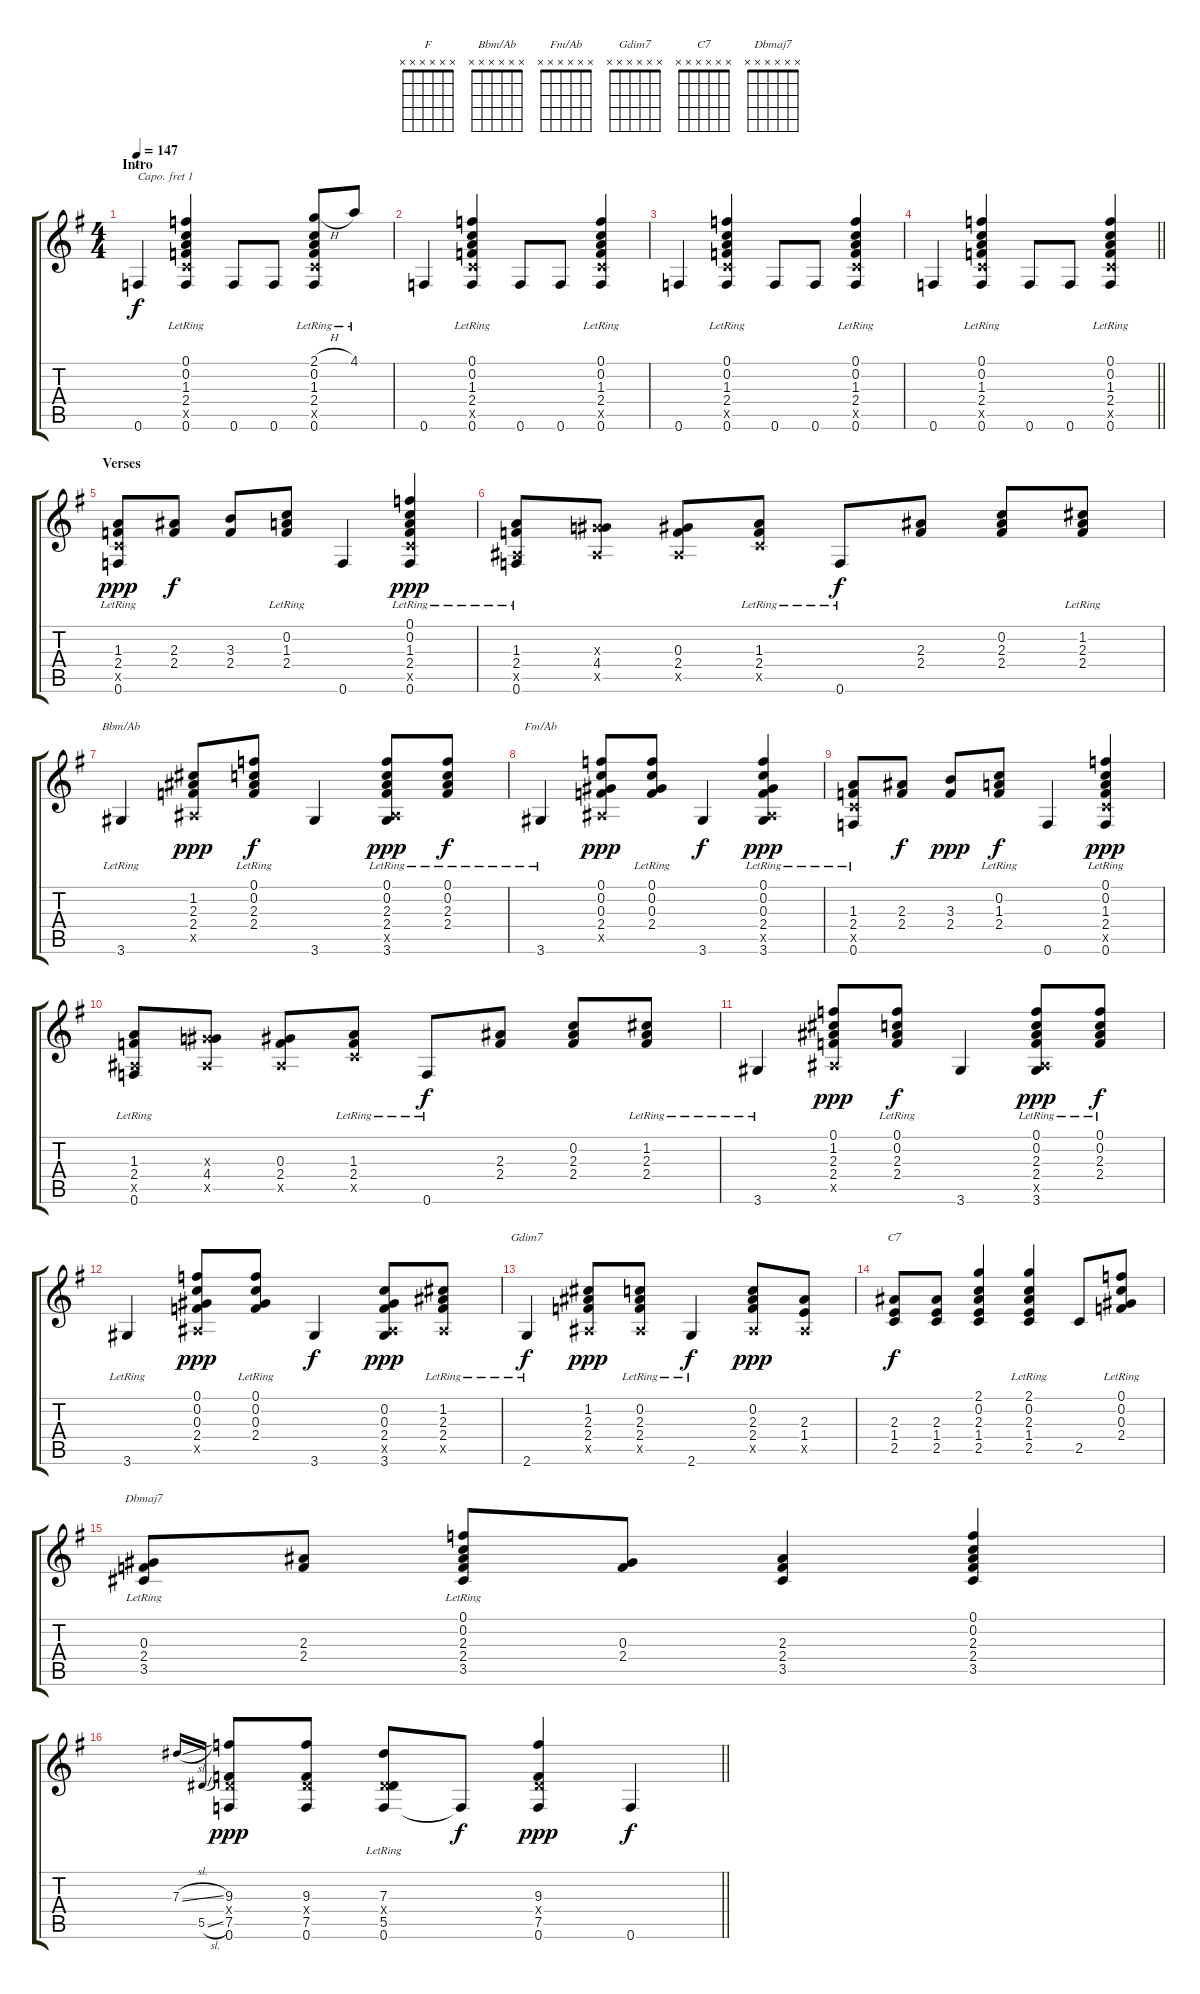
\track "" {instrument acousticguitarsteel}
\staff {score tabs}
\capo 1
\tuning (E4 B3 G3 D3 A2 E2) {hide}
\chord ("F" x x x x x x)
\chord ("Bbm/Ab" x x x x x x)
\chord ("Fm/Ab" x x x x x x)
\chord ("Gdim7" x x x x x x)
\chord ("C7" x x x x x x)
\chord ("Dbmaj7" x x x x x x)
\ts (4 4)
\section ("" "Intro")
\tempo 147
\clef g2
\ks eminor
0.6.4{ch "F" dy f instrument acousticguitarsteel} (0.1 0.2{lr} 1.3{lr} 2.4{lr} 2.5{x} 0.6).4 0.6.8 0.6.8 (2.1{h} 0.2{lr} 1.3{lr} 2.4{lr} 2.5{x} 0.6{lr}).8 4.1{lr}.8 |
0.6.4 (0.1{lr} 0.2{lr} 1.3{lr} 2.4{lr} 2.5{x} 0.6).4 0.6.8 0.6.8 (0.1{lr} 0.2{lr} 1.3{lr} 2.4{lr} 2.5{x} 0.6).4 |
0.6.4 (0.1{lr} 0.2{lr} 1.3{lr} 2.4{lr} 2.5{x} 0.6).4 0.6.8 0.6.8 (0.1{lr} 0.2{lr} 1.3{lr} 2.4{lr} 2.5{x} 0.6).4 |
\barLineRight lightlight
0.6.4 (0.1{lr} 0.2{lr} 1.3{lr} 2.4{lr} 2.5{x} 0.6).4 0.6.8 0.6.8 (0.1{lr} 0.2{lr} 1.3{lr} 2.4{lr} 2.5{x} 0.6).4 |
\section ("" "Verses")
(1.3 2.4 2.5{x} 0.6{lr}).8{dy ppp} (2.3 2.4).8{dy f} (3.3 2.4).8 (0.2{lr} 1.3{lr} 2.4{lr}).8 0.6.4 (0.1{lr} 0.2{lr} 1.3 2.4 2.5{x} 0.6).4{dy ppp} |
(1.3 2.4{lr} 0.5{x} 0.6{lr}).8 (0.3{x} 4.4 0.5{x}).8 (0.3 2.4 0.5{x}).8 (1.3{lr} 2.4{lr} 2.5{x}).8 0.6{lr}.8{dy f} (2.3 2.4).8 (0.2 2.3 2.4).8 (1.2{lr} 2.3{lr} 2.4{lr}).8 |
3.6{lr}.4{ch "Bbm/Ab"} (1.2 2.3 2.4 0.5{x}).8{dy ppp} (0.1{lr} 0.2{lr} 2.3{lr} 2.4{lr}).8{dy f} 3.6.4 (0.1 0.2 2.3 2.4 0.5{x} 3.6{lr}).8{dy ppp} (0.1{lr} 0.2{lr} 2.3{lr} 2.4{lr}).8{dy f} |
3.6{lr}.4{ch "Fm/Ab"} (0.1 0.2 0.3 2.4 0.5{x}).8{dy ppp} (0.1{lr} 0.2{lr} 0.3{lr} 2.4{lr}).8 3.6.4{dy f} (0.1{lr} 0.2{lr} 0.3 2.4{lr} 0.5{x} 3.6).4{dy ppp} |
(1.3 2.4 2.5{x} 0.6{lr}).8 (2.3 2.4).8{dy f} (3.3 2.4).8{dy ppp} (0.2{lr} 1.3{lr} 2.4{lr}).8{dy f} 0.6.4 (0.1{lr} 0.2{lr} 1.3{lr} 2.4 2.5{x} 0.6).4{dy ppp} |
(1.3 2.4{lr} 0.5{x} 0.6{lr}).8 (0.3{x} 4.4 0.5{x}).8 (0.3 2.4 0.5{x}).8 (1.3{lr} 2.4{lr} 2.5{x}).8 0.6{lr}.8{dy f} (2.3 2.4).8 (0.2 2.3 2.4).8 (1.2{lr} 2.3{lr} 2.4{lr}).8 |
3.6{lr}.4 (0.1 1.2 2.3 2.4 0.5{x}).8{dy ppp} (0.1{lr} 0.2{lr} 2.3{lr} 2.4{lr}).8{dy f} 3.6.4 (0.1 0.2 2.3 2.4 0.5{x} 3.6{lr}).8{dy ppp} (0.1{lr} 0.2 2.3{lr} 2.4{lr}).8{dy f} |
3.6{lr}.4 (0.1 0.2 0.3 2.4 0.5{x}).8{dy ppp} (0.1{lr} 0.2{lr} 0.3{lr} 2.4{lr}).8 3.6.4{dy f} (0.2 0.3 2.4 0.5{x} 3.6).8{dy ppp} (1.2{lr} 2.3{lr} 2.4{lr} 0.5{x}).8 |
2.6{lr}.4{ch "Gdim7" dy f} (1.2 2.3 2.4 0.5{x}).8{dy ppp} (0.2{lr} 2.3{lr} 2.4{lr} 0.5{x}).8 2.6{lr}.4{dy f} (0.2 2.3 2.4 0.5{x}).8{dy ppp} (2.3 1.4 0.5{x}).8 |
(2.3 1.4 2.5).8{ch "C7" dy f} (2.3 1.4 2.5).8 (2.1 0.2 2.3 1.4 2.5).4 (2.1{lr} 0.2{lr} 2.3{lr} 1.4{lr} 2.5).4 2.5.8 (0.1{lr} 0.2{lr} 0.3 2.4).8 |
(0.3 2.4 3.5{lr}).8{ch "Dbmaj7"} (2.3 2.4).8 (0.1{lr} 0.2{lr} 2.3 2.4 3.5{lr}).8 (0.3 2.4).8 (2.3 2.4 3.5).4 (0.1 0.2 2.3 2.4 3.5).4 |
\barLineRight lightlight
7.3{sl}.16{gr onbeat} 5.5{sl}.16{gr onbeat} (9.3 0.4{x} 7.5 0.6).8{dy ppp} (9.3 0.4{x} 7.5 0.6).8 (7.3 0.4{x} 5.5 0.6{lr}).8 0.6{t}.8{dy f} (9.3 0.4{x} 7.5 0.6).4{dy ppp} 0.6.4{dy f}
